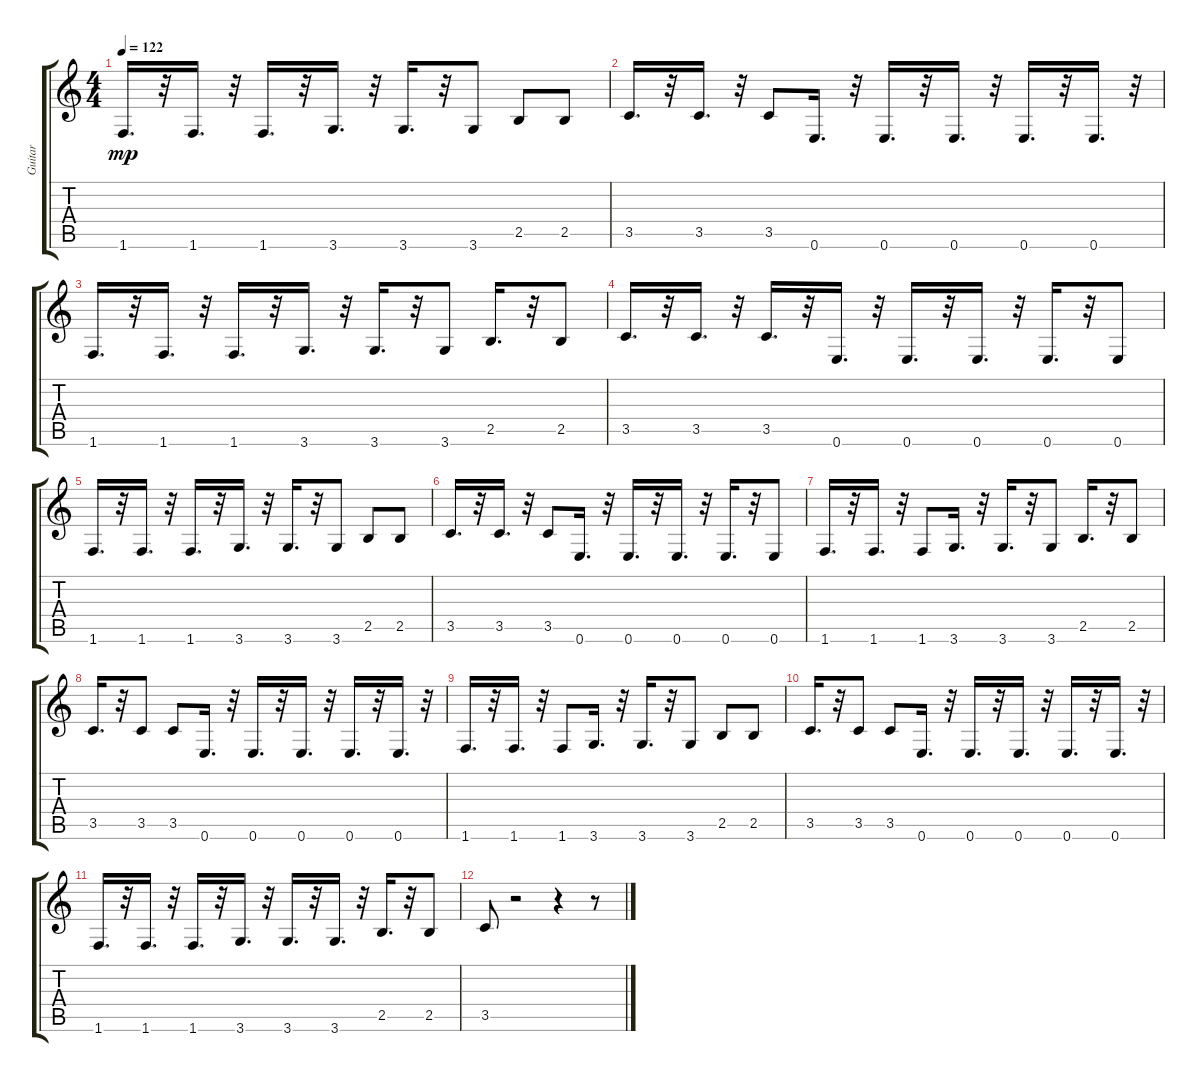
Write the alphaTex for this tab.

\track ("Guitar" "Guitar") {instrument electricguitarclean}
\staff {score tabs}
\tuning (E4 B3 G3 D3 A2 E2) {hide}
\ts (4 4)
\tempo 122
\clef g2
\ks c
1.6.16{d dy mp} r.32 1.6.16{d} r.32 1.6.16{d} r.32 3.6.16{d} r.32 3.6.16{d} r.32 3.6.8 2.5.8 2.5.8 |
3.5.16{d} r.32 3.5.16{d} r.32 3.5.8 0.6.16{d} r.32 0.6.16{d} r.32 0.6.16{d} r.32 0.6.16{d} r.32 0.6.16{d} r.32 |
1.6.16{d} r.32 1.6.16{d} r.32 1.6.16{d} r.32 3.6.16{d} r.32 3.6.16{d} r.32 3.6.8 2.5.16{d} r.32 2.5.8 |
3.5.16{d} r.32 3.5.16{d} r.32 3.5.16{d} r.32 0.6.16{d} r.32 0.6.16{d} r.32 0.6.16{d} r.32 0.6.16{d} r.32 0.6.8 |
1.6.16{d} r.32 1.6.16{d} r.32 1.6.16{d} r.32 3.6.16{d} r.32 3.6.16{d} r.32 3.6.8 2.5.8 2.5.8 |
3.5.16{d} r.32 3.5.16{d} r.32 3.5.8 0.6.16{d} r.32 0.6.16{d} r.32 0.6.16{d} r.32 0.6.16{d} r.32 0.6.8 |
1.6.16{d} r.32 1.6.16{d} r.32 1.6.8 3.6.16{d} r.32 3.6.16{d} r.32 3.6.8 2.5.16{d} r.32 2.5.8 |
3.5.16{d} r.32 3.5.8 3.5.8 0.6.16{d} r.32 0.6.16{d} r.32 0.6.16{d} r.32 0.6.16{d} r.32 0.6.16{d} r.32 |
1.6.16{d} r.32 1.6.16{d} r.32 1.6.8 3.6.16{d} r.32 3.6.16{d} r.32 3.6.8 2.5.8 2.5.8 |
3.5.16{d} r.32 3.5.8 3.5.8 0.6.16{d} r.32 0.6.16{d} r.32 0.6.16{d} r.32 0.6.16{d} r.32 0.6.16{d} r.32 |
1.6.16{d} r.32 1.6.16{d} r.32 1.6.16{d} r.32 3.6.16{d} r.32 3.6.16{d} r.32 3.6.16{d} r.32 2.5.16{d} r.32 2.5.8 |
3.5.8 r.2 r.4 r.8
